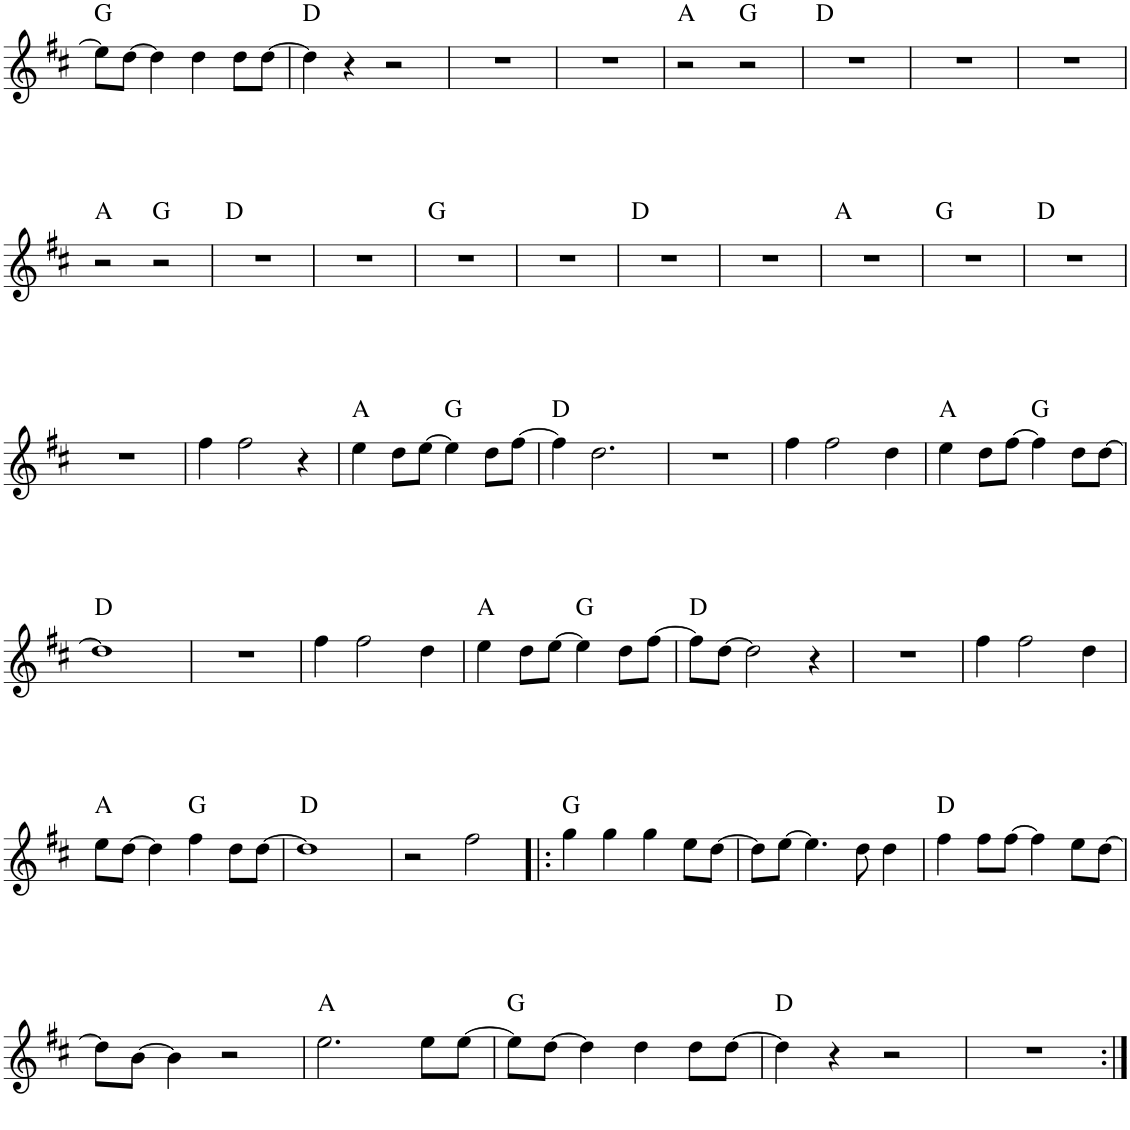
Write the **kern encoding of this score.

**kern	**harte
*part1	*part1
*staff1	*
*I"Piano	*
*I'Pno.	*
!!LO:PB:g=z
*clefG2	*
*k[f#c#]	*
*M4/4	*
=50	=50
8ee\L]	G:maj
[8dd\J	.
4dd\]	.
4dd\	.
8dd\L	.
[8dd\J	.
=51	=51
4dd\]	D:maj
4r	.
2r	.
=52	=52
1r	.
=53	=53
1r	.
=54	=54
2r	A:maj
2r	G:maj
=55	=55
1r	D:maj
=56	=56
1r	.
=57	=57
1r	.
!!LO:LB:g=z
=58	=58
2r	A:maj
2r	G:maj
=59	=59
1r	D:maj
=60	=60
1r	.
=61	=61
1r	G:maj
=62	=62
1r	.
=63	=63
1r	D:maj
=64	=64
1r	.
=65	=65
1r	A:maj
=66	=66
1r	G:maj
=67	=67
1r	D:maj
!!LO:LB:g=z
=68	=68
1r	.
=69	=69
4ff#\	.
2ff#\	.
4r	.
=70	=70
4ee\	A:maj
8dd\L	.
[8ee\J	.
4ee\]	G:maj
8dd\L	.
[8ff#\J	.
=71	=71
4ff#\]	D:maj
2.dd\	.
=72	=72
1r	.
=73	=73
4ff#\	.
2ff#\	.
4dd\	.
=74	=74
4ee\	A:maj
8dd\L	.
[8ff#\J	.
4ff#\]	G:maj
8dd\L	.
[8dd\J	.
!!LO:LB:g=z
=75	=75
1dd]	D:maj
=76	=76
1r	.
=77	=77
4ff#\	.
2ff#\	.
4dd\	.
=78	=78
4ee\	A:maj
8dd\L	.
[8ee\J	.
4ee\]	G:maj
8dd\L	.
[8ff#\J	.
=79	=79
8ff#\L]	D:maj
[8dd\J	.
2dd\]	.
4r	.
=80	=80
1r	.
=81	=81
4ff#\	.
2ff#\	.
4dd\	.
!!LO:LB:g=z
=82	=82
8ee\L	A:maj
[8dd\J	.
4dd\]	.
4ff#\	G:maj
8dd\L	.
[8dd\J	.
=83	=83
1dd]	D:maj
=84	=84
2r	.
2ff#\	.
=85!|:	=85!|:
4gg\	G:maj
4gg\	.
4gg\	.
8ee\L	.
[8dd\J	.
=86	=86
8dd\L]	.
[8ee\J	.
4.ee\]	.
8dd\	.
4dd\	.
=87	=87
4ff#\	D:maj
8ff#\L	.
[8ff#\J	.
4ff#\]	.
8ee\L	.
[8dd\J	.
!!LO:LB:g=z
=88	=88
8dd\L]	.
[8b\J	.
4b\]	.
2r	.
=89	=89
2.ee\	A:maj
8ee\L	.
[8ee\J	.
=90	=90
8ee\L]	G:maj
[8dd\J	.
4dd\]	.
4dd\	.
8dd\L	.
[8dd\J	.
=91	=91
4dd\]	D:maj
4r	.
2r	.
=92	=92
1r	.
=:|!	=:|!
*-	*-
